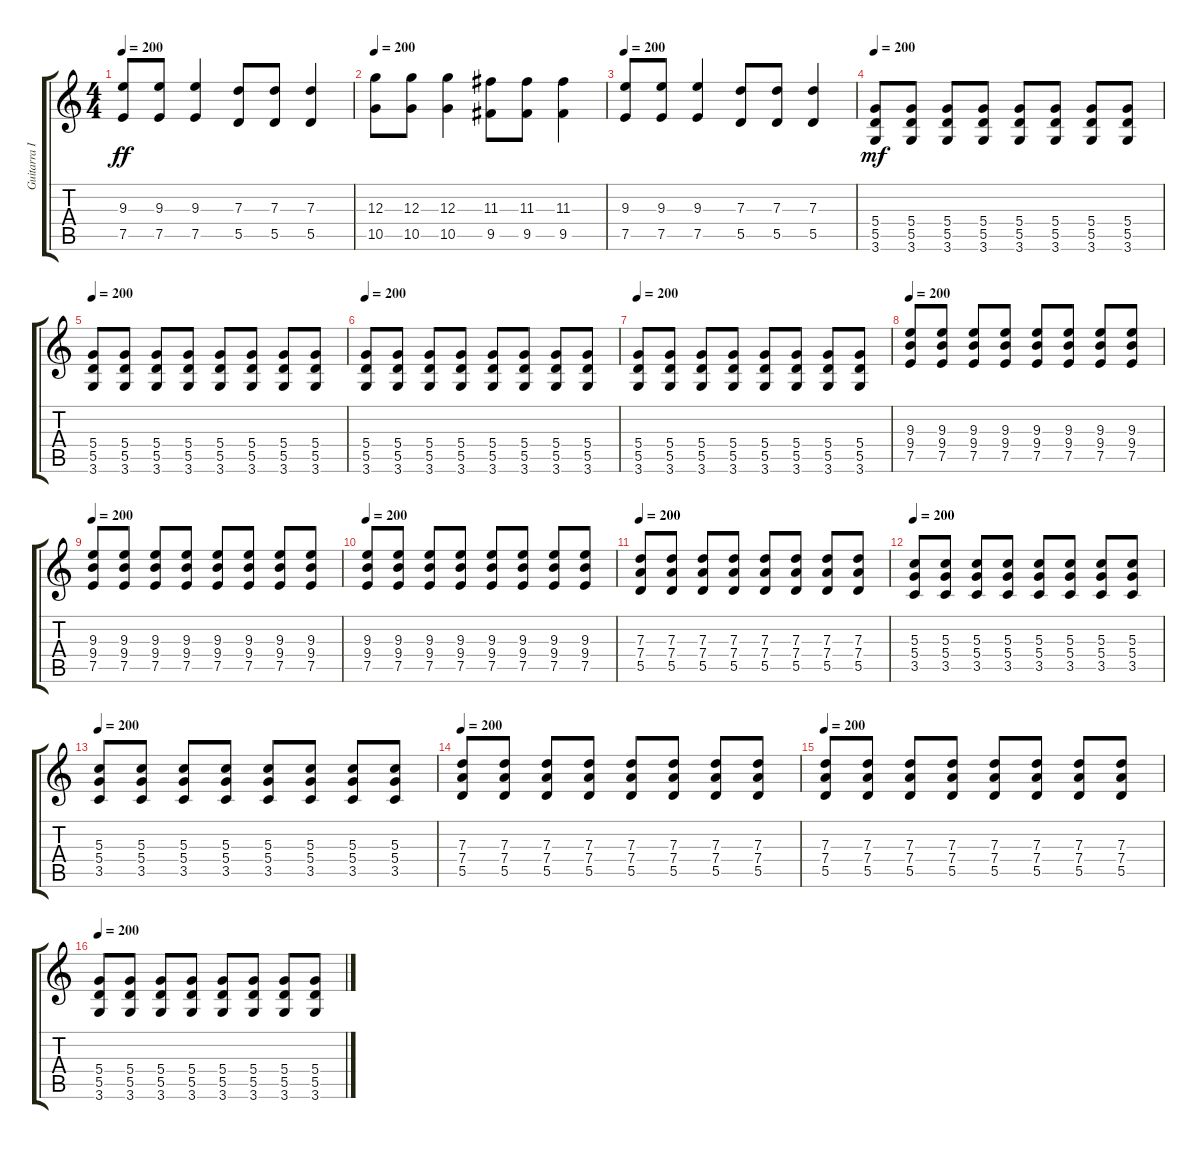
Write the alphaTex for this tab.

\track ("Guitarra II" "Guitarra I") {instrument distortionguitar}
\staff {score tabs}
\tuning (E4 B3 G3 D3 A2 E2) {hide}
\ts (4 4)
\tempo 200
\clef g2
\ks c
(9.3 7.5).8{dy ff} (9.3 7.5).8 (9.3 7.5).4 (7.3 5.5).8 (7.3 5.5).8 (7.3 5.5).4 |
\tempo 200
(12.3 10.5).8 (12.3 10.5).8 (12.3 10.5).4 (11.3 9.5).8 (11.3 9.5).8 (11.3 9.5).4 |
\tempo 200
(9.3 7.5).8 (9.3 7.5).8 (9.3 7.5).4 (7.3 5.5).8 (7.3 5.5).8 (7.3 5.5).4 |
\tempo 200
(5.4 5.5 3.6).8{dy mf} (5.4 5.5 3.6).8 (5.4 5.5 3.6).8 (5.4 5.5 3.6).8 (5.4 5.5 3.6).8 (5.4 5.5 3.6).8 (5.4 5.5 3.6).8 (5.4 5.5 3.6).8 |
\tempo 200
(5.4 5.5 3.6).8 (5.4 5.5 3.6).8 (5.4 5.5 3.6).8 (5.4 5.5 3.6).8 (5.4 5.5 3.6).8 (5.4 5.5 3.6).8 (5.4 5.5 3.6).8 (5.4 5.5 3.6).8 |
\tempo 200
(5.4 5.5 3.6).8 (5.4 5.5 3.6).8 (5.4 5.5 3.6).8 (5.4 5.5 3.6).8 (5.4 5.5 3.6).8 (5.4 5.5 3.6).8 (5.4 5.5 3.6).8 (5.4 5.5 3.6).8 |
\tempo 200
(5.4 5.5 3.6).8 (5.4 5.5 3.6).8 (5.4 5.5 3.6).8 (5.4 5.5 3.6).8 (5.4 5.5 3.6).8 (5.4 5.5 3.6).8 (5.4 5.5 3.6).8 (5.4 5.5 3.6).8 |
\tempo 200
(9.3 9.4 7.5).8 (9.3 9.4 7.5).8 (9.3 9.4 7.5).8 (9.3 9.4 7.5).8 (9.3 9.4 7.5).8 (9.3 9.4 7.5).8 (9.3 9.4 7.5).8 (9.3 9.4 7.5).8 |
\tempo 200
(9.3 9.4 7.5).8 (9.3 9.4 7.5).8 (9.3 9.4 7.5).8 (9.3 9.4 7.5).8 (9.3 9.4 7.5).8 (9.3 9.4 7.5).8 (9.3 9.4 7.5).8 (9.3 9.4 7.5).8 |
\tempo 200
(9.3 9.4 7.5).8 (9.3 9.4 7.5).8 (9.3 9.4 7.5).8 (9.3 9.4 7.5).8 (9.3 9.4 7.5).8 (9.3 9.4 7.5).8 (9.3 9.4 7.5).8 (9.3 9.4 7.5).8 |
\tempo 200
(7.3 7.4 5.5).8 (7.3 7.4 5.5).8 (7.3 7.4 5.5).8 (7.3 7.4 5.5).8 (7.3 7.4 5.5).8 (7.3 7.4 5.5).8 (7.3 7.4 5.5).8 (7.3 7.4 5.5).8 |
\tempo 200
(5.3 5.4 3.5).8 (5.3 5.4 3.5).8 (5.3 5.4 3.5).8 (5.3 5.4 3.5).8 (5.3 5.4 3.5).8 (5.3 5.4 3.5).8 (5.3 5.4 3.5).8 (5.3 5.4 3.5).8 |
\tempo 200
(5.3 5.4 3.5).8 (5.3 5.4 3.5).8 (5.3 5.4 3.5).8 (5.3 5.4 3.5).8 (5.3 5.4 3.5).8 (5.3 5.4 3.5).8 (5.3 5.4 3.5).8 (5.3 5.4 3.5).8 |
\tempo 200
(7.3 7.4 5.5).8 (7.3 7.4 5.5).8 (7.3 7.4 5.5).8 (7.3 7.4 5.5).8 (7.3 7.4 5.5).8 (7.3 7.4 5.5).8 (7.3 7.4 5.5).8 (7.3 7.4 5.5).8 |
\tempo 200
(7.3 7.4 5.5).8 (7.3 7.4 5.5).8 (7.3 7.4 5.5).8 (7.3 7.4 5.5).8 (7.3 7.4 5.5).8 (7.3 7.4 5.5).8 (7.3 7.4 5.5).8 (7.3 7.4 5.5).8 |
\tempo 200
(5.4 5.5 3.6).8 (5.4 5.5 3.6).8 (5.4 5.5 3.6).8 (5.4 5.5 3.6).8 (5.4 5.5 3.6).8 (5.4 5.5 3.6).8 (5.4 5.5 3.6).8 (5.4 5.5 3.6).8
